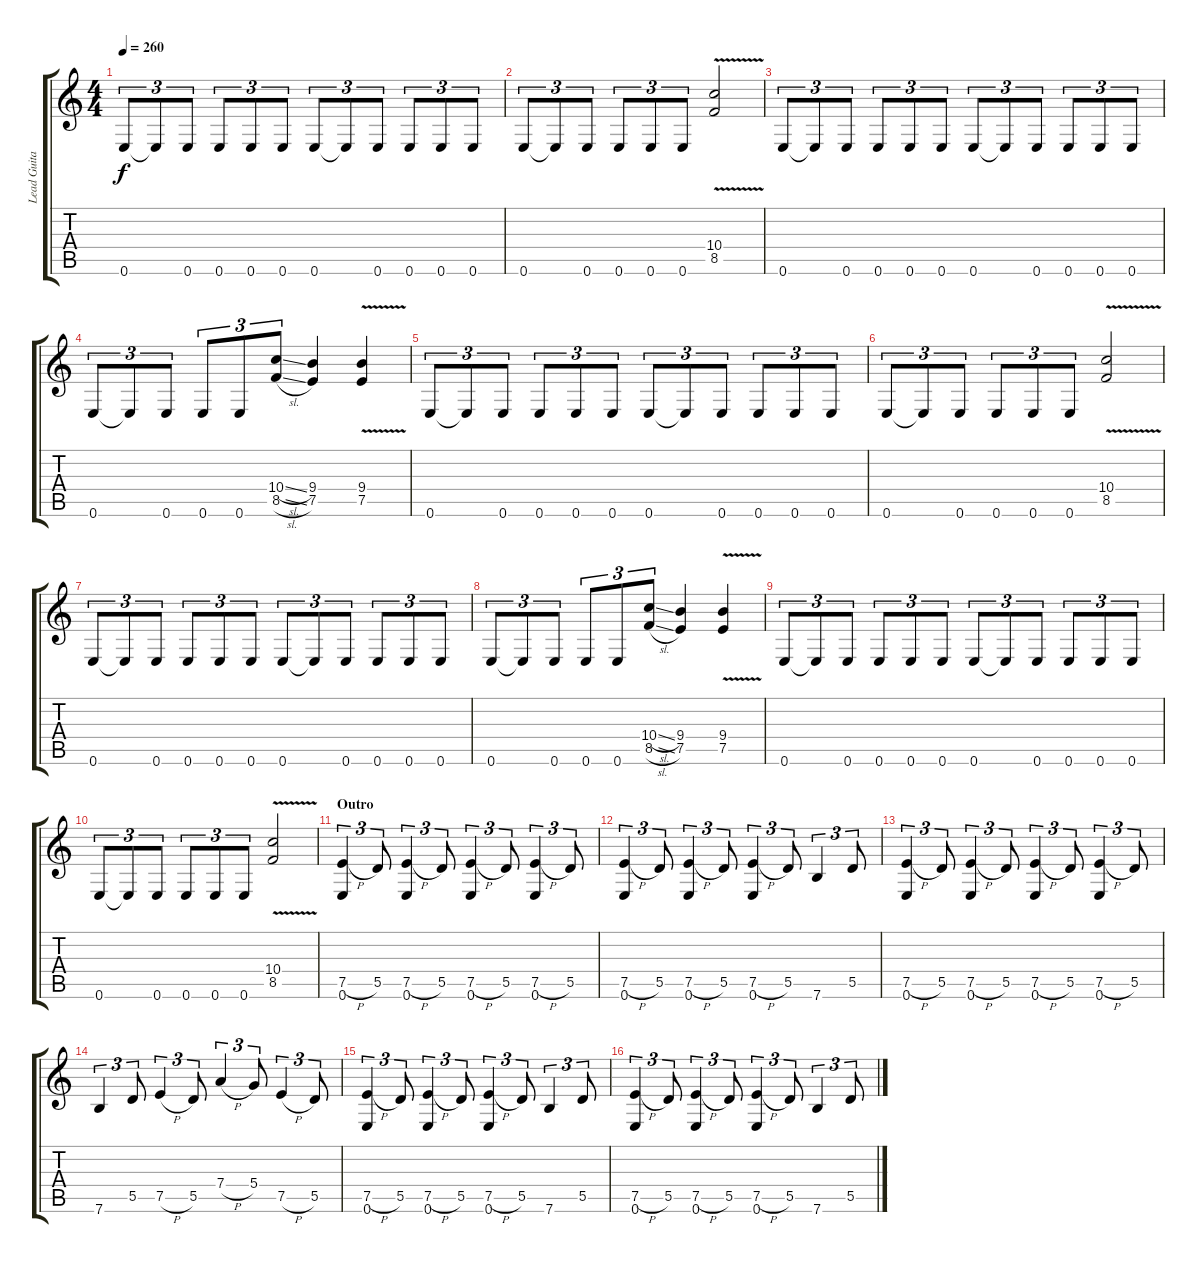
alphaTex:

\track ("Lead Guitar (Chris Poland)" "Lead Guita") {instrument distortionguitar}
\staff {score tabs}
\tuning (E4 B3 G3 D3 A2 E2) {hide}
\ts (4 4)
\tempo 260
\clef g2
\ks c
0.6.8{tu (3 2) dy f} 0.6{t}.8{tu (3 2)} 0.6.8{tu (3 2)} 0.6.8{tu (3 2)} 0.6.8{tu (3 2)} 0.6.8{tu (3 2)} 0.6.8{tu (3 2)} 0.6{t}.8{tu (3 2)} 0.6.8{tu (3 2)} 0.6.8{tu (3 2)} 0.6.8{tu (3 2)} 0.6.8{tu (3 2)} |
0.6.8{tu (3 2)} 0.6{t}.8{tu (3 2)} 0.6.8{tu (3 2)} 0.6.8{tu (3 2)} 0.6.8{tu (3 2)} 0.6.8{tu (3 2)} (10.4{v} 8.5{v}).2 |
0.6.8{tu (3 2)} 0.6{t}.8{tu (3 2)} 0.6.8{tu (3 2)} 0.6.8{tu (3 2)} 0.6.8{tu (3 2)} 0.6.8{tu (3 2)} 0.6.8{tu (3 2)} 0.6{t}.8{tu (3 2)} 0.6.8{tu (3 2)} 0.6.8{tu (3 2)} 0.6.8{tu (3 2)} 0.6.8{tu (3 2)} |
0.6.8{tu (3 2)} 0.6{t}.8{tu (3 2)} 0.6.8{tu (3 2)} 0.6.8{tu (3 2)} 0.6.8{tu (3 2)} (10.4{sl} 8.5{sl}).8{tu (3 2)} (9.4 7.5).4 (9.4{v} 7.5{v}).4 |
0.6.8{tu (3 2)} 0.6{t}.8{tu (3 2)} 0.6.8{tu (3 2)} 0.6.8{tu (3 2)} 0.6.8{tu (3 2)} 0.6.8{tu (3 2)} 0.6.8{tu (3 2)} 0.6{t}.8{tu (3 2)} 0.6.8{tu (3 2)} 0.6.8{tu (3 2)} 0.6.8{tu (3 2)} 0.6.8{tu (3 2)} |
0.6.8{tu (3 2)} 0.6{t}.8{tu (3 2)} 0.6.8{tu (3 2)} 0.6.8{tu (3 2)} 0.6.8{tu (3 2)} 0.6.8{tu (3 2)} (10.4{v} 8.5{v}).2 |
0.6.8{tu (3 2)} 0.6{t}.8{tu (3 2)} 0.6.8{tu (3 2)} 0.6.8{tu (3 2)} 0.6.8{tu (3 2)} 0.6.8{tu (3 2)} 0.6.8{tu (3 2)} 0.6{t}.8{tu (3 2)} 0.6.8{tu (3 2)} 0.6.8{tu (3 2)} 0.6.8{tu (3 2)} 0.6.8{tu (3 2)} |
0.6.8{tu (3 2)} 0.6{t}.8{tu (3 2)} 0.6.8{tu (3 2)} 0.6.8{tu (3 2)} 0.6.8{tu (3 2)} (10.4{sl} 8.5{sl}).8{tu (3 2)} (9.4 7.5).4 (9.4{v} 7.5{v}).4 |
0.6.8{tu (3 2)} 0.6{t}.8{tu (3 2)} 0.6.8{tu (3 2)} 0.6.8{tu (3 2)} 0.6.8{tu (3 2)} 0.6.8{tu (3 2)} 0.6.8{tu (3 2)} 0.6{t}.8{tu (3 2)} 0.6.8{tu (3 2)} 0.6.8{tu (3 2)} 0.6.8{tu (3 2)} 0.6.8{tu (3 2)} |
0.6.8{tu (3 2)} 0.6{t}.8{tu (3 2)} 0.6.8{tu (3 2)} 0.6.8{tu (3 2)} 0.6.8{tu (3 2)} 0.6.8{tu (3 2)} (10.4{v} 8.5{v}).2 |
\section ("" "Outro")
(7.5{h} 0.6).4{tu (3 2)} 5.5.8{tu (3 2)} (7.5{h} 0.6).4{tu (3 2)} 5.5.8{tu (3 2)} (7.5{h} 0.6).4{tu (3 2)} 5.5.8{tu (3 2)} (7.5{h} 0.6).4{tu (3 2)} 5.5.8{tu (3 2)} |
(7.5{h} 0.6).4{tu (3 2)} 5.5.8{tu (3 2)} (7.5{h} 0.6).4{tu (3 2)} 5.5.8{tu (3 2)} (7.5{h} 0.6).4{tu (3 2)} 5.5.8{tu (3 2)} 7.6.4{tu (3 2)} 5.5.8{tu (3 2)} |
(7.5{h} 0.6).4{tu (3 2)} 5.5.8{tu (3 2)} (7.5{h} 0.6).4{tu (3 2)} 5.5.8{tu (3 2)} (7.5{h} 0.6).4{tu (3 2)} 5.5.8{tu (3 2)} (7.5{h} 0.6).4{tu (3 2)} 5.5.8{tu (3 2)} |
7.6.4{tu (3 2)} 5.5.8{tu (3 2)} 7.5{h}.4{tu (3 2)} 5.5.8{tu (3 2)} 7.4{h}.4{tu (3 2)} 5.4.8{tu (3 2)} 7.5{h}.4{tu (3 2)} 5.5.8{tu (3 2)} |
(7.5{h} 0.6).4{tu (3 2)} 5.5.8{tu (3 2)} (7.5{h} 0.6).4{tu (3 2)} 5.5.8{tu (3 2)} (7.5{h} 0.6).4{tu (3 2)} 5.5.8{tu (3 2)} 7.6.4{tu (3 2)} 5.5.8{tu (3 2)} |
(7.5{h} 0.6).4{tu (3 2)} 5.5.8{tu (3 2)} (7.5{h} 0.6).4{tu (3 2)} 5.5.8{tu (3 2)} (7.5{h} 0.6).4{tu (3 2)} 5.5.8{tu (3 2)} 7.6.4{tu (3 2)} 5.5.8{tu (3 2)}
